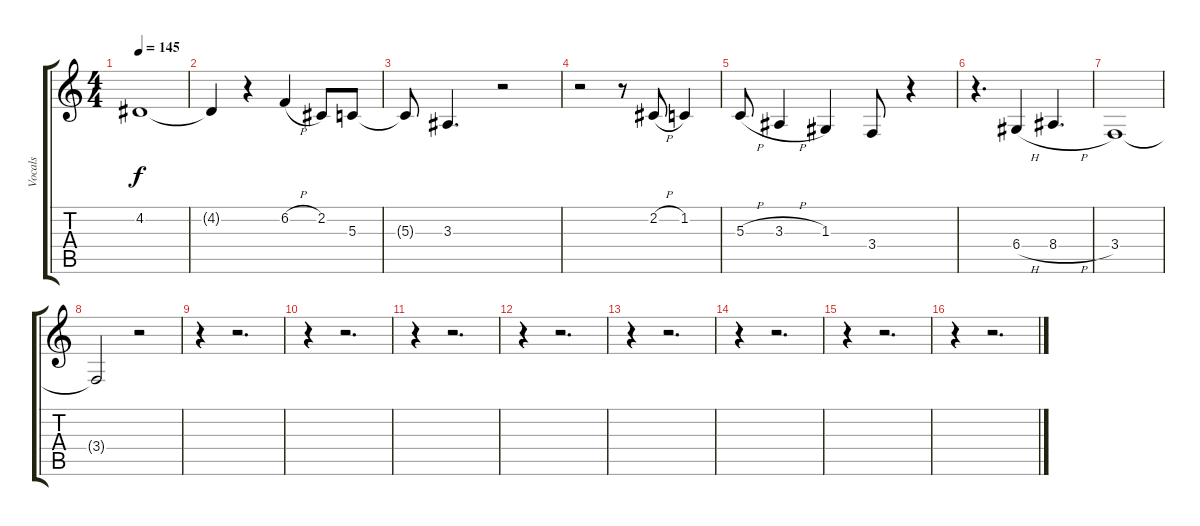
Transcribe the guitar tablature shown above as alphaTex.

\track ("Vocals" "Vocals") {instrument englishhorn}
\staff {score tabs}
\tuning (E4 B3 G3 D3 A2 E2) {hide}
\ts (4 4)
\tempo 145
\clef g2
\ks c
4.2{t}.1{dy f} |
4.2{t}.4 r.4 6.2{h}.4 2.2.8 5.3.8 |
5.3{t}.8 3.3.4{d} r.2 |
r.2 r.8 2.2{h}.8 1.2.4 |
5.3{h}.8 3.3{h}.4 1.3.4 3.4.8 r.4 |
r.4{d} 6.4{h}.4 8.4{h}.4{d} |
3.4.1 |
3.4{t}.2 r.2 |
r.4 r.2{d} |
r.4 r.2{d} |
r.4 r.2{d} |
r.4 r.2{d} |
r.4 r.2{d} |
r.4 r.2{d} |
r.4 r.2{d} |
r.4 r.2{d}
